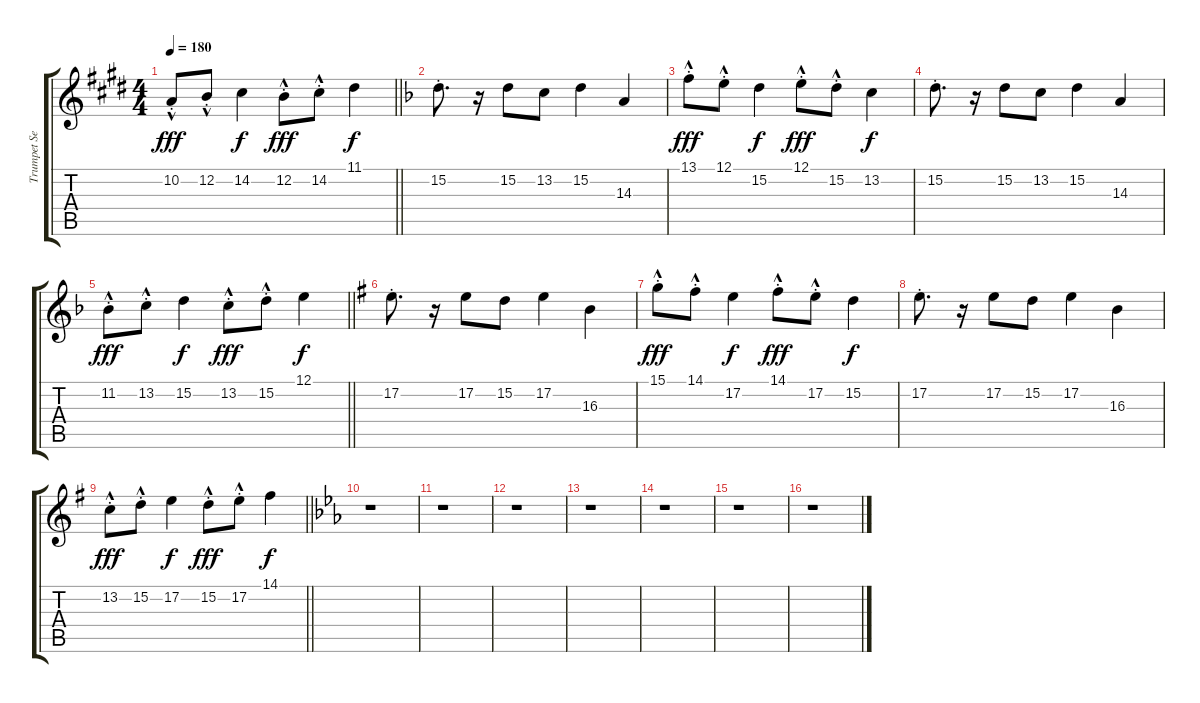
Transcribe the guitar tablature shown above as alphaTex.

\track ("Trumpet Section" "Trumpet Se") {instrument trumpet}
\staff {score tabs}
\tuning (E4 B3 G3 D3 A2 E2) {hide}
\ts (4 4)
\tempo 180
\clef g2
\barLineRight lightlight
\ks e
10.2{hac st}.8{dy fff} 12.2{hac st}.8 14.2.4{dy f} 12.2{hac st}.8{dy fff} 14.2{hac st}.8 11.1.4{dy f} |
\section ("" "")
\ks f
15.2{st}.8{d} r.16 15.2.8 13.2.8 15.2.4 14.3.4 |
13.1{hac st}.8{dy fff} 12.1{hac st}.8 15.2.4{dy f} 12.1{hac st}.8{dy fff} 15.2{hac st}.8 13.2.4{dy f} |
15.2{st}.8{d} r.16 15.2.8 13.2.8 15.2.4 14.3.4 |
\barLineRight lightlight
11.2{hac st}.8{dy fff} 13.2{hac st}.8 15.2.4{dy f} 13.2{hac st}.8{dy fff} 15.2{hac st}.8 12.1.4{dy f} |
\section ("" "")
\ks g
17.2{st}.8{d} r.16 17.2.8 15.2.8 17.2.4 16.3.4 |
15.1{hac st}.8{dy fff} 14.1{hac st}.8 17.2.4{dy f} 14.1{hac st}.8{dy fff} 17.2{hac st}.8 15.2.4{dy f} |
17.2{st}.8{d} r.16 17.2.8 15.2.8 17.2.4 16.3.4 |
\barLineRight lightlight
13.2{hac st}.8{dy fff} 15.2{hac st}.8 17.2.4{dy f} 15.2{hac st}.8{dy fff} 17.2{hac st}.8 14.1.4{dy f} |
\section ("" "")
\ks eb
r.1 |
r.1 |
r.1 |
r.1 |
r.1 |
r.1 |
r.1
